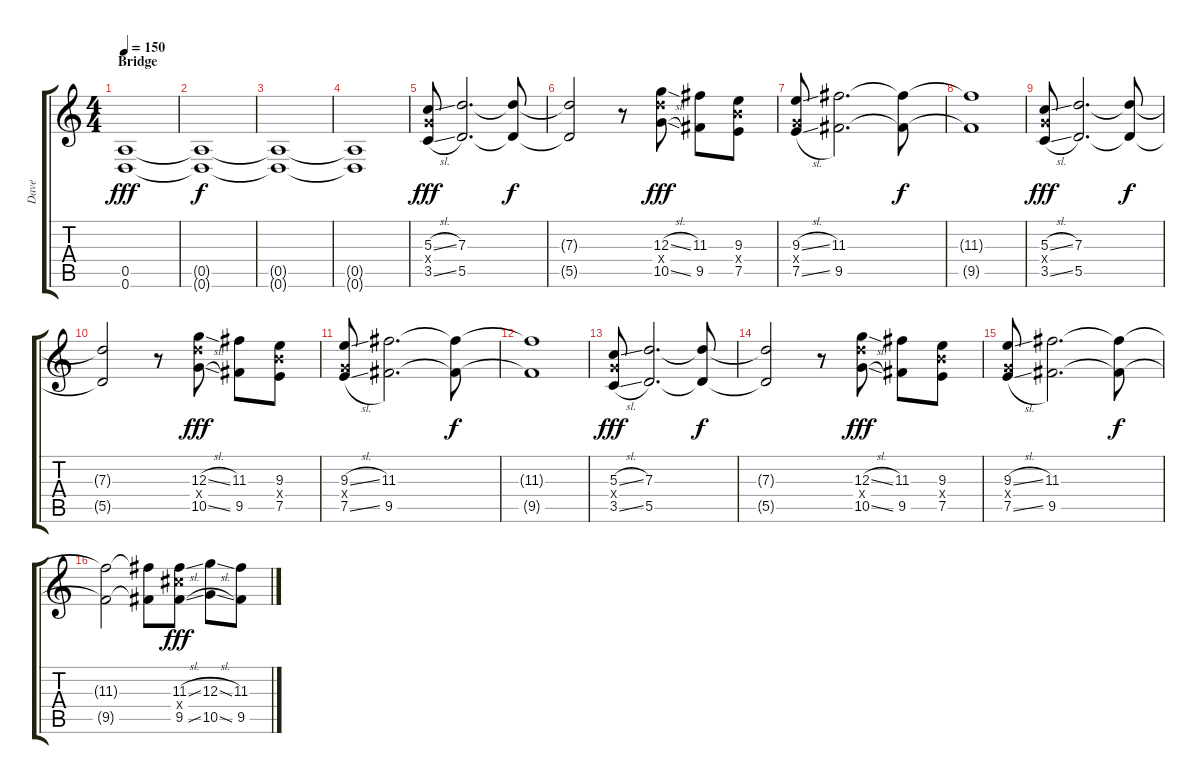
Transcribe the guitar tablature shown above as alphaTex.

\track ("Dave" "Dave") {instrument distortionguitar}
\staff {score tabs}
\tuning (E4 B3 G3 D3 A2 D2) {hide}
\ts (4 4)
\section ("" "Bridge")
\tempo 150
\clef g2
\ks c
(0.5 0.6).1{dy fff} |
(0.5{t} 0.6{t}).1{dy f} |
(0.5{t} 0.6{t}).1 |
(0.5{t} 0.6{t}).1 |
(5.3{sl} 5.4{x} 3.5{sl}).8{dy fff volume 10 instrument overdrivenguitar} (7.3 5.5).2{d} (7.3{t} 5.5{t}).8{dy f} |
(7.3{t} 5.5{t}).2 r.8 (12.3{sl} 12.4{x} 10.5{sl}).8{dy fff} (11.3 9.5).8 (9.3 9.4{x} 7.5).8 |
(9.3{sl} 5.4{x} 7.5{sl}).8 (11.3 9.5).2{d} (11.3{t} 9.5{t}).8{dy f} |
(11.3{t} 9.5{t}).1 |
(5.3{sl} 5.4{x} 3.5{sl}).8{dy fff} (7.3 5.5).2{d} (7.3{t} 5.5{t}).8{dy f} |
(7.3{t} 5.5{t}).2 r.8 (12.3{sl} 12.4{x} 10.5{sl}).8{dy fff} (11.3 9.5).8 (9.3 9.4{x} 7.5).8 |
(9.3{sl} 5.4{x} 7.5{sl}).8 (11.3 9.5).2{d} (11.3{t} 9.5{t}).8{dy f} |
(11.3{t} 9.5{t}).1 |
(5.3{sl} 5.4{x} 3.5{sl}).8{dy fff} (7.3 5.5).2{d} (7.3{t} 5.5{t}).8{dy f} |
(7.3{t} 5.5{t}).2 r.8 (12.3{sl} 12.4{x} 10.5{sl}).8{dy fff} (11.3 9.5).8 (9.3 9.4{x} 7.5).8 |
(9.3{sl} 5.4{x} 7.5{sl}).8 (11.3 9.5).2{d} (11.3{t} 9.5{t}).8{dy f} |
(11.3{t} 9.5{t}).2 (11.3{t} 9.5{t}).8 (11.3{sl} 11.4{x} 9.5{sl}).8{dy fff} (12.3{sl} 10.5{sl}).8 (11.3 9.5).8
